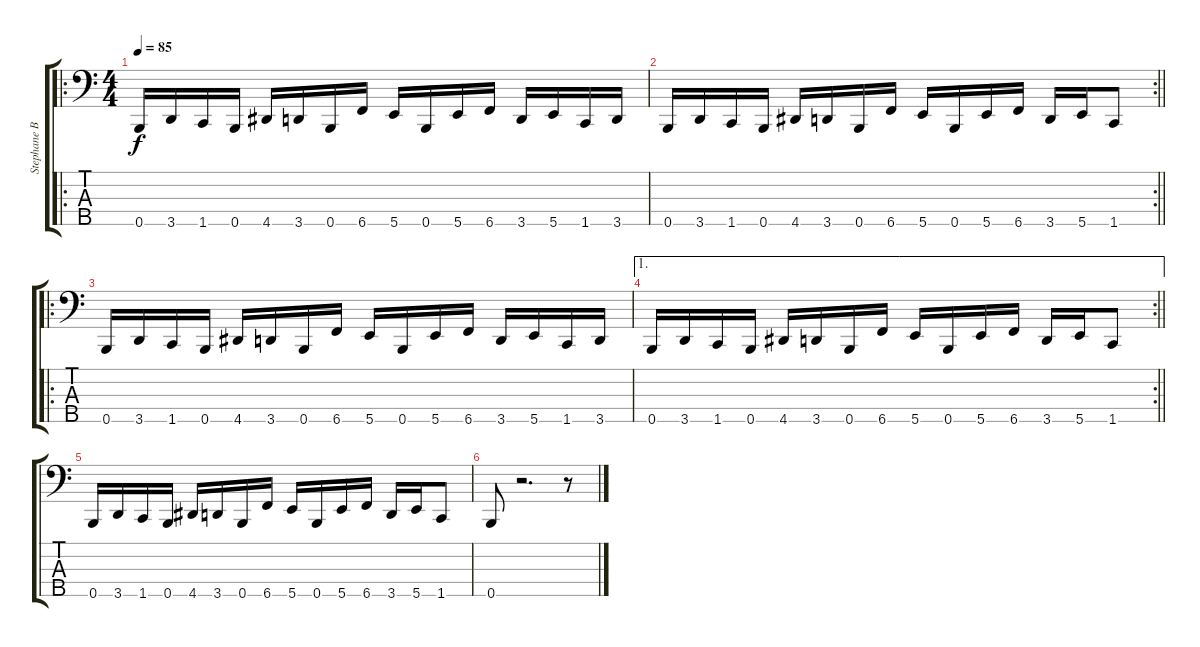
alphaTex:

\track ("Stephane Barbe" "Stephane B") {instrument electricbassfinger}
\staff {score tabs}
\tuning (G2 D2 A1 E1 B0) {hide}
\ro
\ts (4 4)
\tempo 85
\clef f4
\ks c
0.5.16{dy f} 3.5.16 1.5.16 0.5.16 4.5.16 3.5.16 0.5.16 6.5.16 5.5.16 0.5.16 5.5.16 6.5.16 3.5.16 5.5.16 1.5.16 3.5.16 |
\rc 2
\barLineRight lightlight
0.5.16 3.5.16 1.5.16 0.5.16 4.5.16 3.5.16 0.5.16 6.5.16 5.5.16 0.5.16 5.5.16 6.5.16 3.5.16 5.5.16 1.5.8 |
\ro
0.5.16 3.5.16 1.5.16 0.5.16 4.5.16 3.5.16 0.5.16 6.5.16 5.5.16 0.5.16 5.5.16 6.5.16 3.5.16 5.5.16 1.5.16 3.5.16 |
\ae 1
\rc 2
\barLineRight lightlight
0.5.16 3.5.16 1.5.16 0.5.16 4.5.16 3.5.16 0.5.16 6.5.16 5.5.16 0.5.16 5.5.16 6.5.16 3.5.16 5.5.16 1.5.8 |
0.5.16 3.5.16 1.5.16 0.5.16 4.5.16 3.5.16 0.5.16 6.5.16 5.5.16 0.5.16 5.5.16 6.5.16 3.5.16 5.5.16 1.5.8 |
0.5.8 r.2{d} r.8
